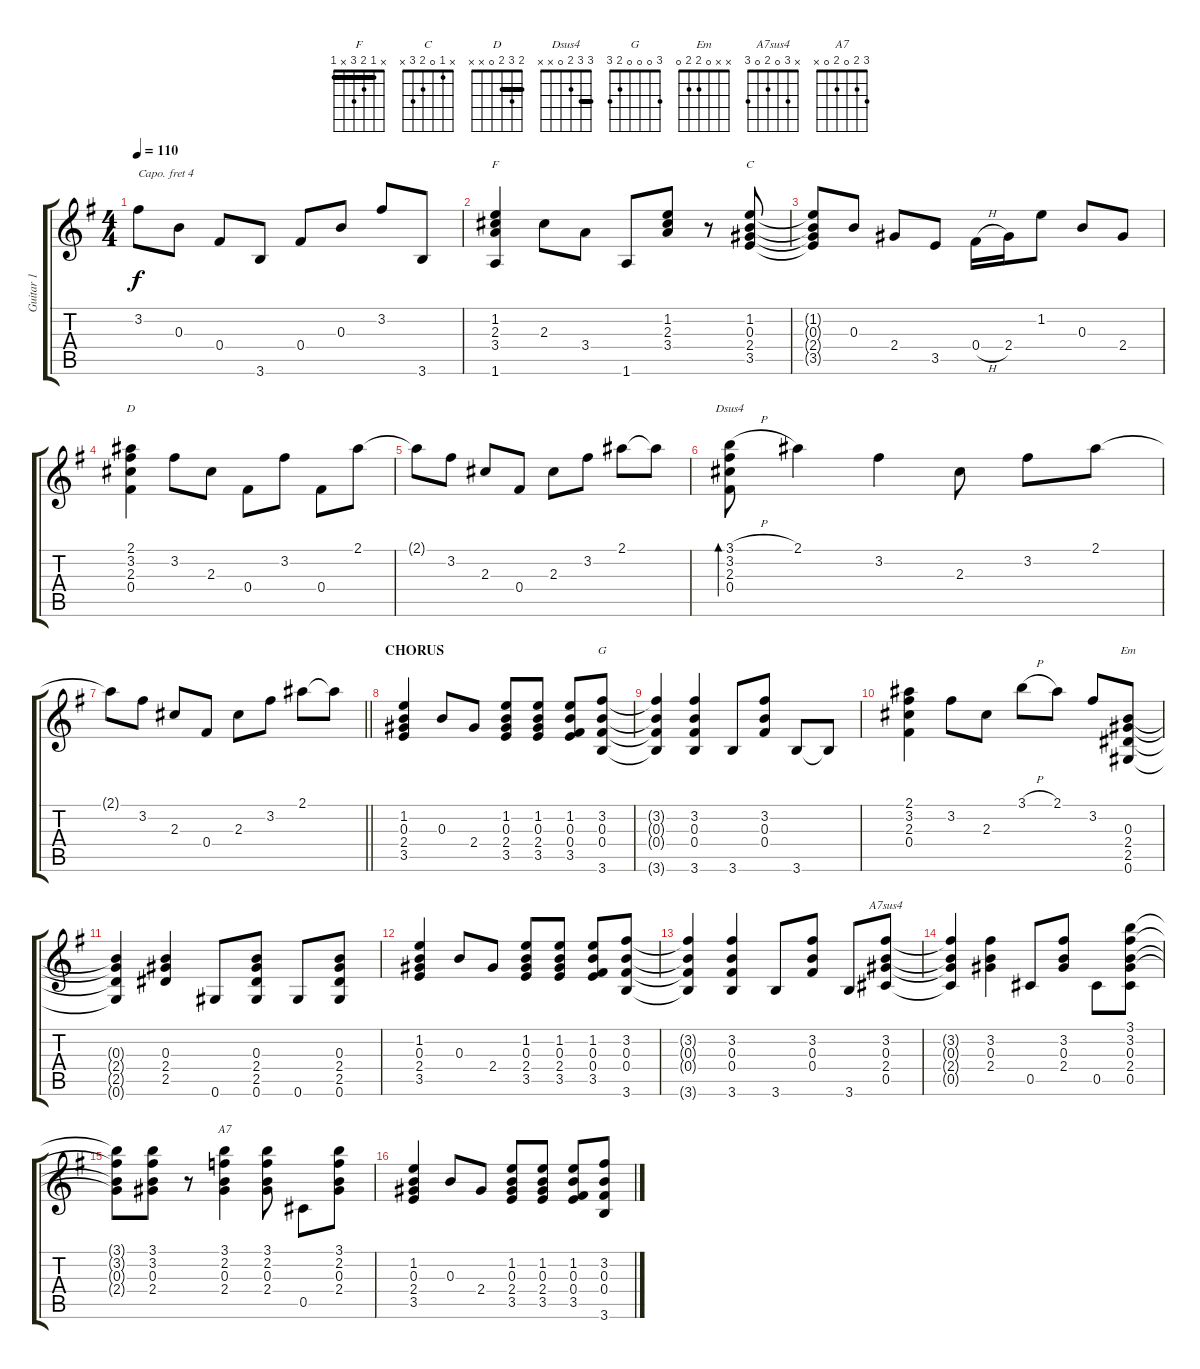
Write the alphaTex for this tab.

\track ("Guitar 1" "Guitar 1") {instrument acousticguitarnylon}
\staff {score tabs}
\capo 4
\tuning (E4 B3 G3 D3 A2 E2) {hide}
\chord ("F" x 1 2 3 x 1) {barre 1}
\chord ("C" x 1 0 2 3 x)
\chord ("D" 2 3 2 0 x x) {barre 2}
\chord ("Dsus4" 3 3 2 0 x x) {barre 3}
\chord ("G" 3 0 0 0 2 3)
\chord ("Em" x x 0 2 2 0)
\chord ("A7sus4" x 3 0 2 0 3)
\chord ("A7" 3 2 0 2 0 x)
\ts (4 4)
\tempo 110
\clef g2
\ks g
3.2{t}.8{dy f} 0.3.8 0.4.8 3.6.8 0.4.8 0.3.8 3.2.8 3.6.8 |
(1.2 2.3 3.4 1.6).4{ch "F"} 2.3.8 3.4.8 1.6.8 (1.2 2.3 3.4).8 r.8 (1.2 0.3 2.4 3.5).8{ch "C"} |
(1.2{t} 0.3{t} 2.4{t} 3.5{t}).8 0.3.8 2.4.8 3.5.8 0.4{h}.16 2.4.16 1.2.8 0.3.8 2.4.8 |
(2.1 3.2 2.3 0.4).4{ch "D"} 3.2.8 2.3.8 0.4.8 3.2.8 0.4.8 2.1.8 |
2.1{t}.8 3.2.8 2.3.8 0.4.8 2.3.8 3.2.8 2.1.8 2.1{t}.8 |
(3.1{h} 3.2 2.3 0.4).8{bd 60 ch "Dsus4"} 2.1.4 3.2.4 2.3.8 3.2.8 2.1.8 |
\barLineRight lightlight
2.1{t}.8 3.2.8 2.3.8 0.4.8 2.3.8 3.2.8 2.1.8 2.1{t}.8 |
\section ("" "CHORUS")
(1.2 0.3 2.4 3.5).4 0.3.8 2.4.8 (1.2 0.3 2.4 3.5).8 (1.2 0.3 2.4 3.5).8 (1.2 0.3 0.4 3.5).8 (3.2 0.3 0.4 3.6).8{ch "G"} |
(3.2{t} 0.3{t} 0.4{t} 3.6{t}).4 (3.2 0.3 0.4 3.6).4 3.6.8 (3.2 0.3 0.4).8 3.6.8 3.6{t}.8 |
(2.1 3.2 2.3 0.4).4 3.2.8 2.3.8 3.1{h}.8 2.1.8 3.2.8 (0.3 2.4 2.5 0.6).8{ch "Em"} |
(0.3{t} 2.4{t} 2.5{t} 0.6{t}).4 (0.3 2.4 2.5).4 0.6.8 (0.3 2.4 2.5 0.6).8 0.6.8 (0.3 2.4 2.5 0.6).8 |
(1.2 0.3 2.4 3.5).4 0.3.8 2.4.8 (1.2 0.3 2.4 3.5).8 (1.2 0.3 2.4 3.5).8 (1.2 0.3 0.4 3.5).8 (3.2 0.3 0.4 3.6).8 |
(3.2{t} 0.3{t} 0.4{t} 3.6{t}).4 (3.2 0.3 0.4 3.6).4 3.6.8 (3.2 0.3 0.4).8 3.6.8 (3.2 0.3 2.4 0.5).8{ch "A7sus4"} |
(3.2{t} 0.3{t} 2.4{t} 0.5{t}).4 (3.2 0.3 2.4).4 0.5.8 (3.2 0.3 2.4).8 0.5.8 (3.1 3.2 0.3 2.4 0.5).8 |
(3.1{t} 3.2{t} 0.3{t} 2.4{t}).8 (3.1 3.2 0.3 2.4).8 r.8 (3.1 2.2 0.3 2.4).4{ch "A7"} (3.1 2.2 0.3 2.4).8 0.5.8 (3.1 2.2 0.3 2.4).8 |
(1.2 0.3 2.4 3.5).4 0.3.8 2.4.8 (1.2 0.3 2.4 3.5).8 (1.2 0.3 2.4 3.5).8 (1.2 0.3 0.4 3.5).8 (3.2 0.3 0.4 3.6).8
